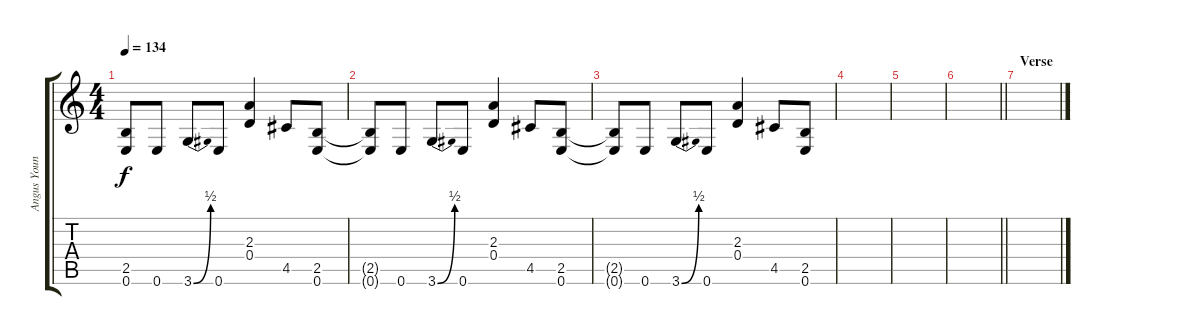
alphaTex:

\track ("Angus Young" "Angus Youn") {instrument distortionguitar}
\staff {score tabs}
\tuning (E4 B3 G3 D3 A2 E2) {hide}
\ts (4 4)
\tempo 134
\clef g2
\ks c
(2.5{t} 0.6{t}).8{dy f} 0.6.8 3.6{be (bend 0 0 60 2)}.8 0.6.8 (2.3 0.4).4 4.5.8 (2.5 0.6).8 |
(2.5{t} 0.6{t}).8 0.6.8 3.6{be (bend 0 0 60 2)}.8 0.6.8 (2.3 0.4).4 4.5.8 (2.5 0.6).8 |
(2.5{t} 0.6{t}).8 0.6.8 3.6{be (bend 0 0 60 2)}.8 0.6.8 (2.3 0.4).4 4.5.8 (2.5 0.6).8 |
|
|
\barLineRight lightlight
|
\section ("" "Verse")
